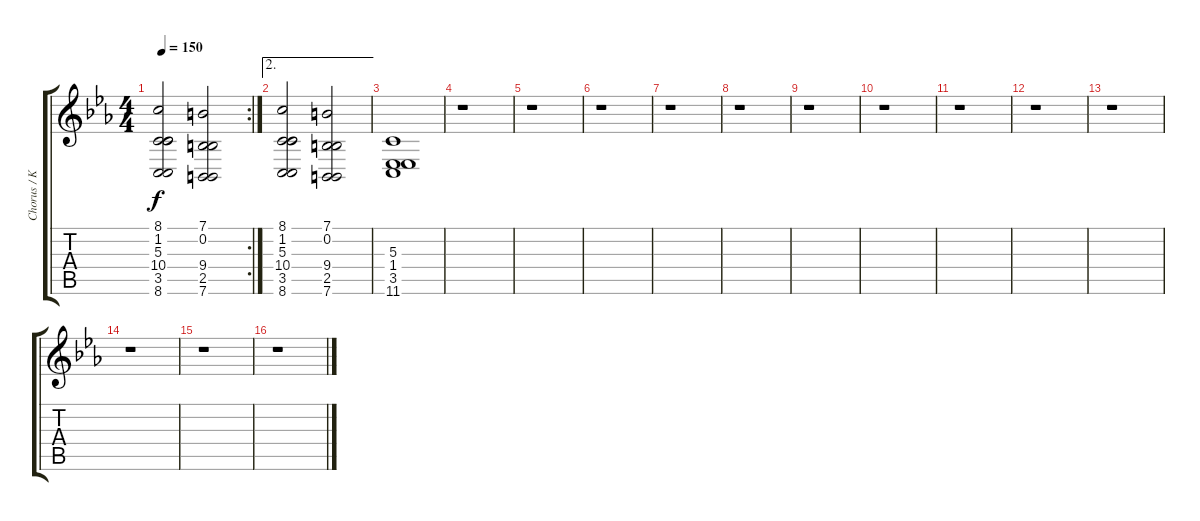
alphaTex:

\track ("Chorus / Keyboard Fills" "Chorus / K") {instrument churchorgan}
\staff {score tabs}
\tuning (E4 B3 G3 D3 A2 E2) {hide}
\rc 2
\ts (4 4)
\tempo 150
\clef g2
\ks cminor
(8.1 1.2 5.3 10.4 3.5 8.6).2{dy f} (7.1 0.2 9.4 2.5 7.6).2 |
\ae 2
(8.1 1.2 5.3 10.4 3.5 8.6).2 (7.1 0.2 9.4 2.5 7.6).2 |
(5.3 1.4 3.5 11.6).1 |
r.1 |
r.1 |
r.1 |
r.1 |
r.1 |
r.1 |
r.1 |
r.1 |
r.1 |
r.1 |
r.1 |
r.1 |
r.1
